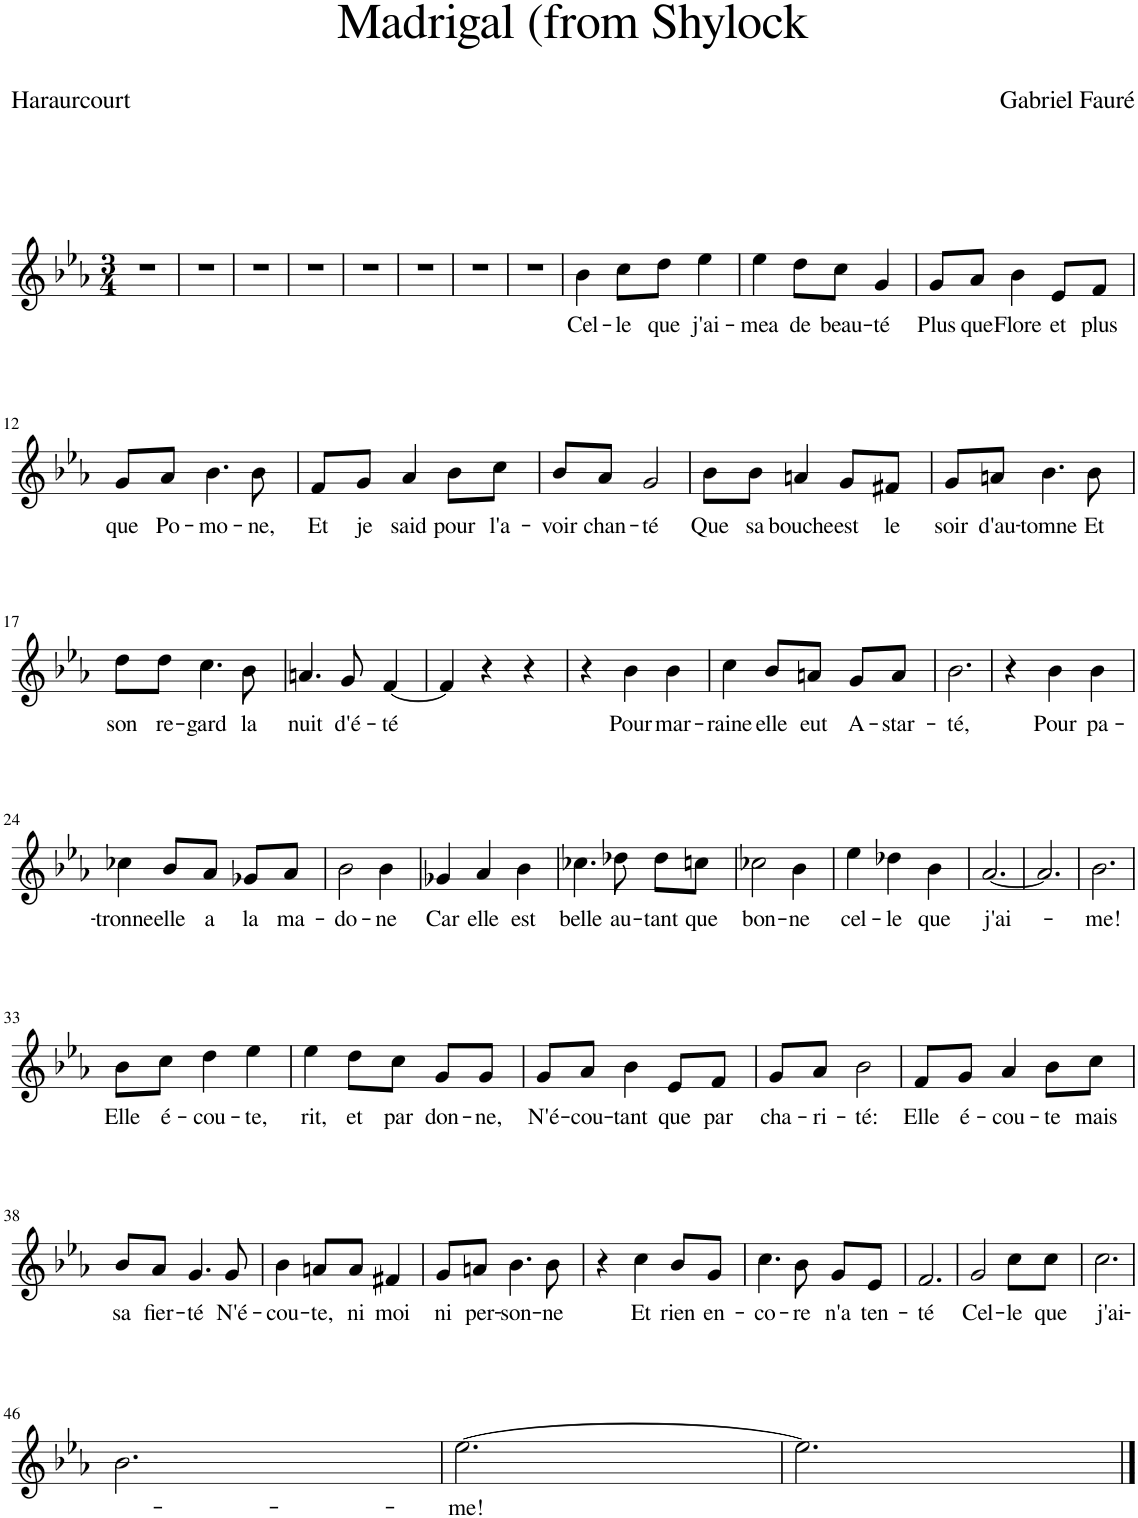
**kern	**text
*part1	*part1
*staff1	*staff1
*I"Piano	*
*I'Pno	*
*clefG2	*
*k[b-e-a-]	*
*M3/4	*
=1	=1
2.r	.
=2	=2
2.r	.
=3	=3
2.r	.
=4	=4
2.r	.
=5	=5
2.r	.
=6	=6
2.r	.
=7	=7
2.r	.
=8	=8
2.r	.
=9	=9
!	!LO:LY:b
4b-\	Cel-
!	!LO:LY:b
8cc\L	-le
!	!LO:LY:b
8dd\J	que
!	!LO:LY:b
4ee-\	j'ai-
=10	=10
!	!LO:LY:b
4ee-\	-mea
!	!LO:LY:b
8dd\L	de
!	!LO:LY:b
8cc\J	beau-
!	!LO:LY:b
4g/	-té
=11	=11
!	!LO:LY:b
8g/L	Plus
!	!LO:LY:b
8a-/J	que
!	!LO:LY:b
4b-\	Flore
!	!LO:LY:b
8e-/L	et
!	!LO:LY:b
8f/J	plus
!!LO:LB:g=z
=12	=12
!	!LO:LY:b
8g/L	que
!	!LO:LY:b
8a-/J	Po-
!	!LO:LY:b
4.b-\	-mo-
!	!LO:LY:b
8b-\	-ne,
=13	=13
!	!LO:LY:b
8f/L	Et
!	!LO:LY:b
8g/J	je
!	!LO:LY:b
4a-/	said
!	!LO:LY:b
8b-\L	pour
!	!LO:LY:b
8cc\J	l'a-
=14	=14
!	!LO:LY:b
8b-/L	-voir
!	!LO:LY:b
8a-/J	chan-
!	!LO:LY:b
2g/	-té
=15	=15
!	!LO:LY:b
8b-\L	Que
!	!LO:LY:b
8b-\J	sa
!	!LO:LY:b
4an/	bouche
!	!LO:LY:b
8g/L	est
!	!LO:LY:b
8f#X/J	le
=16	=16
!	!LO:LY:b
8g/L	soir
!	!LO:LY:b
8an/J	d'au-
!	!LO:LY:b
4.b-\	-tomne
!	!LO:LY:b
8b-\	Et
!!LO:LB:g=z
=17	=17
!	!LO:LY:b
8dd\L	son
!	!LO:LY:b
8dd\J	re-
!	!LO:LY:b
4.cc\	-gard
!	!LO:LY:b
8b-\	la
=18	=18
!	!LO:LY:b
4.an/	nuit
!	!LO:LY:b
8g/	d'é-
!	!LO:LY:b
[4f/	-té
=19	=19
4f/]	.
4r	.
4r	.
=20	=20
4r	.
!	!LO:LY:b
4b-\	Pour
!	!LO:LY:b
4b-\	mar-
=21	=21
!	!LO:LY:b
4cc\	-raine
!	!LO:LY:b
8b-/L	elle
!	!LO:LY:b
8an/J	eut
!	!LO:LY:b
8g/L	A-
!	!LO:LY:b
8a/J	-star-
=22	=22
!	!LO:LY:b
2.b-\	-té,
=23	=23
4r	.
!	!LO:LY:b
4b-\	Pour
!	!LO:LY:b
4b-\	pa-
!!LO:LB:g=z
=24	=24
!	!LO:LY:b
4cc-X\	-tronne
!	!LO:LY:b
8b-/L	elle
!	!LO:LY:b
8a-/J	a
!	!LO:LY:b
8g-X/L	la
!	!LO:LY:b
8a-/J	ma-
=25	=25
!	!LO:LY:b
2b-\	-do-
!	!LO:LY:b
4b-\	-ne
=26	=26
!	!LO:LY:b
4g-X/	Car
!	!LO:LY:b
4a-/	elle
!	!LO:LY:b
4b-\	est
=27	=27
!	!LO:LY:b
4.cc-X\	belle
!	!LO:LY:b
8dd-X\	au-
!	!LO:LY:b
8dd-\L	-tant
!	!LO:LY:b
8ccn\J	que
=28	=28
!	!LO:LY:b
2cc-X\	bon-
!	!LO:LY:b
4b-\	-ne
=29	=29
!	!LO:LY:b
4ee-\	cel-
!	!LO:LY:b
4dd-X\	-le
!	!LO:LY:b
4b-\	que
=30	=30
!	!LO:LY:b
[2.a-/	j'ai-
=31	=31
2.a-/]	.
=32	=32
!	!LO:LY:b
2.b-\	-me!
!!LO:LB:g=z
=33	=33
!	!LO:LY:b
8b-\L	Elle
!	!LO:LY:b
8cc\J	é-
!	!LO:LY:b
4dd\	-cou-
!	!LO:LY:b
4ee-\	-te,
=34	=34
!	!LO:LY:b
4ee-\	rit,
!	!LO:LY:b
8dd\L	et
!	!LO:LY:b
8cc\J	par
!	!LO:LY:b
8g/L	don-
!	!LO:LY:b
8g/J	-ne,
=35	=35
!	!LO:LY:b
8g/L	N'é-
!	!LO:LY:b
8a-/J	-cou-
!	!LO:LY:b
4b-\	-tant
!	!LO:LY:b
8e-/L	que
!	!LO:LY:b
8f/J	par
=36	=36
!	!LO:LY:b
8g/L	cha-
!	!LO:LY:b
8a-/J	-ri-
!	!LO:LY:b
2b-\	-té:
=37	=37
!	!LO:LY:b
8f/L	Elle
!	!LO:LY:b
8g/J	é-
!	!LO:LY:b
4a-/	-cou-
!	!LO:LY:b
8b-\L	-te
!	!LO:LY:b
8cc\J	mais
!!LO:LB:g=z
=38	=38
!	!LO:LY:b
8b-/L	sa
!	!LO:LY:b
8a-/J	fier-
!	!LO:LY:b
4.g/	-té
!	!LO:LY:b
8g/	N'é-
=39	=39
!	!LO:LY:b
4b-\	-cou-
!	!LO:LY:b
8an/L	-te,
!	!LO:LY:b
8a/J	-ni
!	!LO:LY:b
4f#X/	moi
=40	=40
!	!LO:LY:b
8g/L	ni
!	!LO:LY:b
8an/J	per-
!	!LO:LY:b
4.b-\	-son-
!	!LO:LY:b
8b-\	-ne
=41	=41
4r	.
!	!LO:LY:b
4cc\	Et
!	!LO:LY:b
8b-/L	rien
!	!LO:LY:b
8g/J	en-
=42	=42
!	!LO:LY:b
4.cc\	-co-
!	!LO:LY:b
8b-\	-re
!	!LO:LY:b
8g/L	n'a
!	!LO:LY:b
8e-/J	ten-
=43	=43
!	!LO:LY:b
2.f/	-té
=44	=44
!	!LO:LY:b
2g/	Cel-
!	!LO:LY:b
8cc\L	-le
!	!LO:LY:b
8cc\J	que
=45	=45
!	!LO:LY:b
2.cc\	j'ai-
!!LO:LB:g=z
=46	=46
2.b-\	.
=47	=47
!	!LO:LY:b
[2.ee-\	-me!
=48	=48
2.ee-\]	.
==	==
*-	*-
